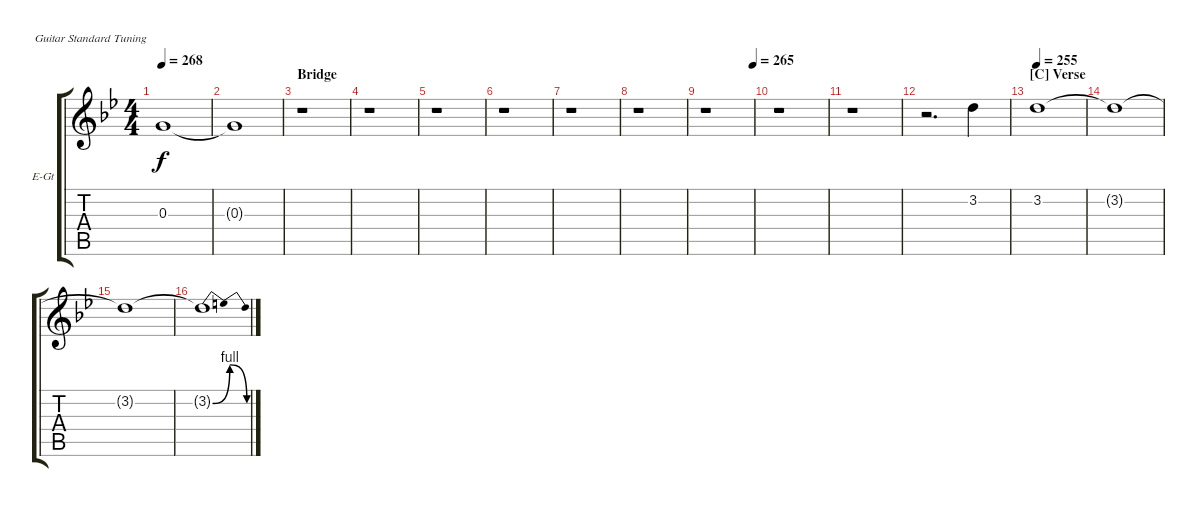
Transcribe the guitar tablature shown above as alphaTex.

\defaultSystemsLayout 4
\bracketExtendMode groupsimilarinstruments
\firstSystemTrackNameOrientation horizontal
\otherSystemsTrackNameOrientation horizontal
\track ("Art's Voice" "E-Gt") {instrument electricguitarclean}
\staff {score tabs}
\tuning (E4 B3 G3 D3 A2 E2)
\ts (4 4)
\tempo 268
\clef g2
\ks gminor
0.3.1{dy f} |
0.3{t}.1 |
\section ("" "Bridge")
r.1 |
r.1 |
r.1 |
r.1 |
r.1 |
r.1 |
\tempo (265 1)
r.1 |
r.1 |
r.1 |
r.2{d} 3.2.4 |
\section ("C" "Verse")
\tempo (255 0.00625)
3.2.1 |
3.2{t}.1 |
3.2{t}.1 |
3.2{be (bendrelease 41.4 0 42 4 49.199999999999996 4 49.8 0) t}.1
